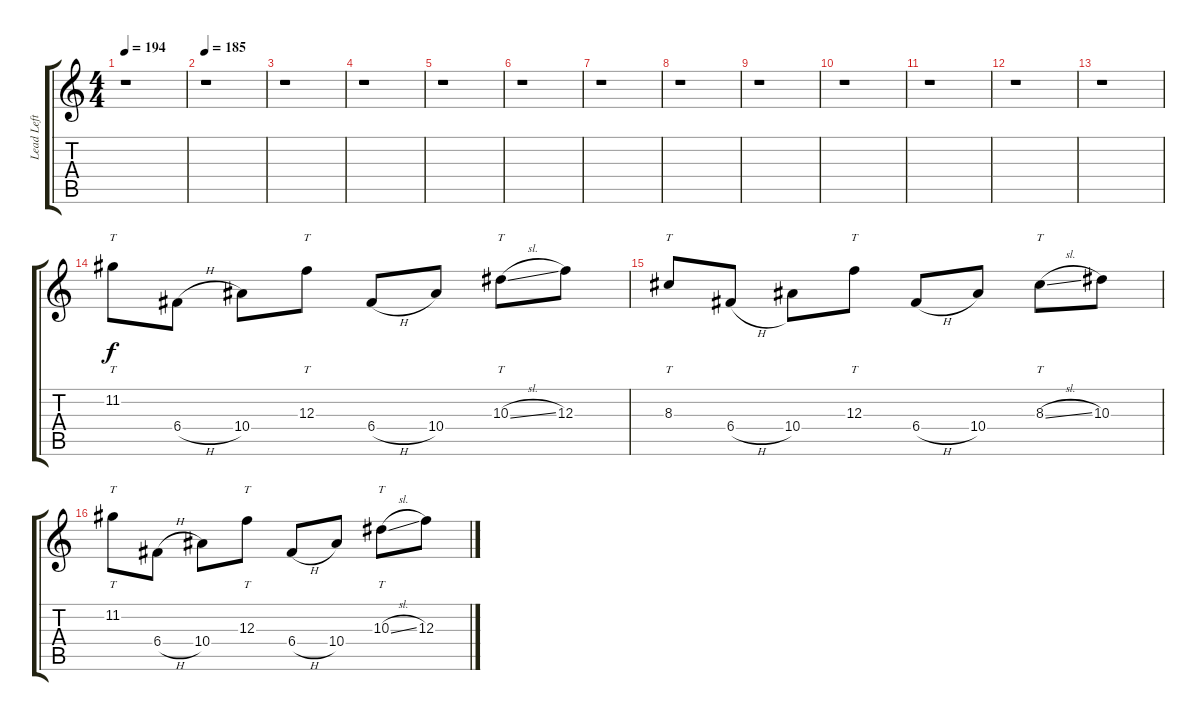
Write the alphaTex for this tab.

\track ("Lead Left" "Lead Left") {instrument distortionguitar}
\staff {score tabs}
\tuning (D4 A3 F3 C3 G2 C2) {hide}
\ts (4 4)
\tempo 194
\clef g2
\ks c
r.1{dy f} |
\tempo 185
r.1 |
r.1 |
r.1 |
r.1 |
r.1 |
r.1 |
r.1 |
r.1 |
r.1 |
r.1 |
r.1 |
r.1 |
11.2.8{tt} 6.4{h}.8 10.4.8 12.3.8{tt} 6.4{h}.8 10.4.8 10.3{sl}.8{tt} 12.3.8 |
8.3.8{tt} 6.4{h}.8 10.4.8 12.3.8{tt} 6.4{h}.8 10.4.8 8.3{sl}.8{tt} 10.3.8 |
11.2.8{tt} 6.4{h}.8 10.4.8 12.3.8{tt} 6.4{h}.8 10.4.8 10.3{sl}.8{tt} 12.3.8
